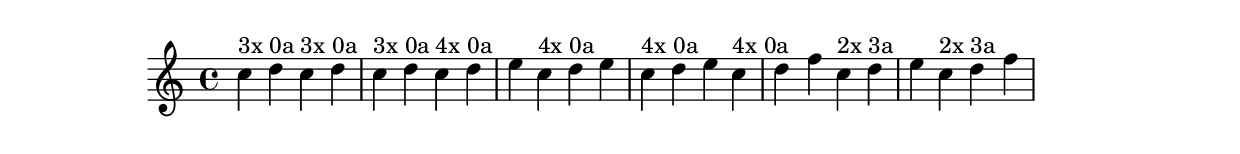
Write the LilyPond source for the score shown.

\version "2.3.16"

\header{
texidoc="
LilyPond has three modes for repeats: folded, unfolded and
semi-unfolded.  Unfolded repeats are fully written out. Semi unfolded
repeats have the body written and all alternatives sequentially.
Folded repeats have the body written and all alternatives
simultaneo.ly.  If the number of alternatives is larger than the
repeat count, the excess alternatives are ignored.  If the number of
alternatives is smaller, the first alternative is multiplied to get to
the number of repeats.

Unfolded behavior:
"
}

\score {

  \context Voice \relative c'' {
\repeat unfold 3 { c^"3x 0a" d }
% less alts than body
\repeat unfold 4 { c^"4x 0a" d } \alternative { e f }
% more alts than body
\repeat unfold 2 { c^"2x 3a" d } \alternative { e f g } 
}}


